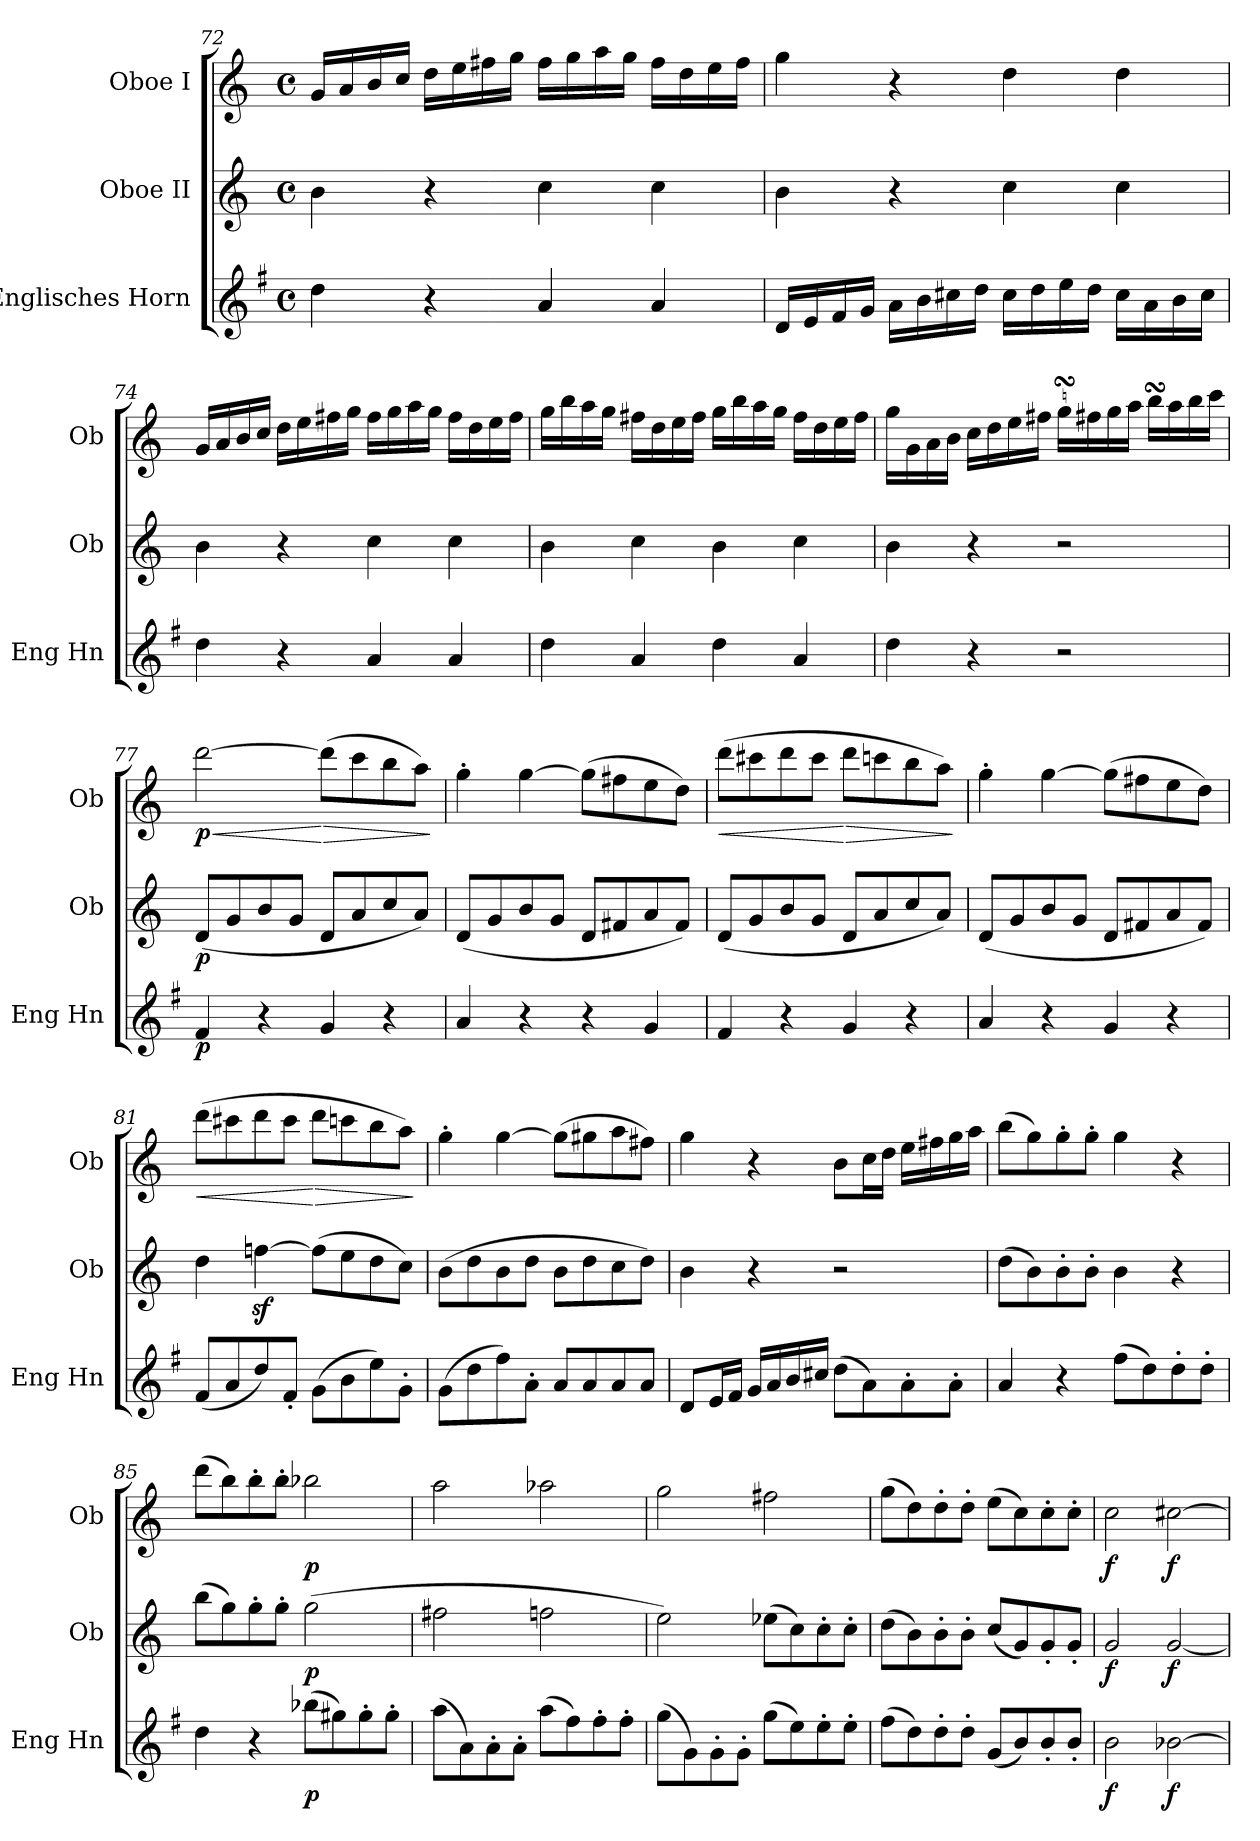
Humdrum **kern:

**kern	**dynam	**kern	**dynam	**kern	**dynam
*part3	*part3	*part2	*part2	*part1	*part1
*staff3	*staff3	*staff2	*staff2	*staff1	*staff1
*I"Englisches Horn	*	*I"Oboe II	*	*I"Oboe I	*
*I'Eng Hn	*	*I'Ob	*	*I'Ob	*
*clefG2	*	*clefG2	*	*clefG2	*
*ITrd4c7	*	*	*	*	*
*k[]	*	*k[]	*	*k[]	*
*M4/4	*	*M4/4	*	*M4/4	*
*met(c)	*	*met(c)	*	*met(c)	*
=72	=72	=72	=72	=72	=72
4g\	.	4b\	.	16g/LL	.
.	.	.	.	16a/	.
.	.	.	.	16b/	.
.	.	.	.	16cc/JJ	.
4r	.	4r	.	16dd\LL	.
.	.	.	.	16ee\	.
.	.	.	.	16ff#X\	.
.	.	.	.	16gg\JJ	.
4d/	.	4cc\	.	16ff#\LL	.
.	.	.	.	16gg\	.
.	.	.	.	16aa\	.
.	.	.	.	16gg\JJ	.
4d/	.	4cc\	.	16ff#\LL	.
.	.	.	.	16dd\	.
.	.	.	.	16ee\	.
.	.	.	.	16ff#\JJ	.
=73	=73	=73	=73	=73	=73
16G/LL	.	4b\	.	4gg\	.
16A/	.	.	.	.	.
16B/	.	.	.	.	.
16c/JJ	.	.	.	.	.
16d\LL	.	4r	.	4r	.
16e\	.	.	.	.	.
16f#X\	.	.	.	.	.
16g\JJ	.	.	.	.	.
16f#\LL	.	4cc\	.	4dd\	.
16g\	.	.	.	.	.
16a\	.	.	.	.	.
16g\JJ	.	.	.	.	.
16f#\LL	.	4cc\	.	4dd\	.
16d\	.	.	.	.	.
16e\	.	.	.	.	.
16f#\JJ	.	.	.	.	.
!!LO:LB:g=z
=74	=74	=74	=74	=74	=74
4g\	.	4b\	.	16g/LL	.
.	.	.	.	16a/	.
.	.	.	.	16b/	.
.	.	.	.	16cc/JJ	.
4r	.	4r	.	16dd\LL	.
.	.	.	.	16ee\	.
.	.	.	.	16ff#X\	.
.	.	.	.	16gg\JJ	.
4d/	.	4cc\	.	16ff#\LL	.
.	.	.	.	16gg\	.
.	.	.	.	16aa\	.
.	.	.	.	16gg\JJ	.
4d/	.	4cc\	.	16ff#\LL	.
.	.	.	.	16dd\	.
.	.	.	.	16ee\	.
.	.	.	.	16ff#\JJ	.
=75	=75	=75	=75	=75	=75
4g\	.	4b\	.	16gg\LL	.
.	.	.	.	16bb\	.
.	.	.	.	16aa\	.
.	.	.	.	16gg\JJ	.
4d/	.	4cc\	.	16ff#X\LL	.
.	.	.	.	16dd\	.
.	.	.	.	16ee\	.
.	.	.	.	16ff#\JJ	.
4g\	.	4b\	.	16gg\LL	.
.	.	.	.	16bb\	.
.	.	.	.	16aa\	.
.	.	.	.	16gg\JJ	.
4d/	.	4cc\	.	16ff#\LL	.
.	.	.	.	16dd\	.
.	.	.	.	16ee\	.
.	.	.	.	16ff#\JJ	.
=76	=76	=76	=76	=76	=76
4g\	.	4b\	.	16gg\LL	.
.	.	.	.	16g\	.
.	.	.	.	16a\	.
.	.	.	.	16b\JJ	.
4r	.	4r	.	16cc\LL	.
.	.	.	.	16dd\	.
.	.	.	.	16ee\	.
.	.	.	.	16ff#X\JJ	.
2r	.	2r	.	16ggsSSS\LL	.
.	.	.	.	16ff#\	.
.	.	.	.	16gg\	.
.	.	.	.	16aa\JJ	.
.	.	.	.	16bbsSsS\LL	.
.	.	.	.	16aa\	.
.	.	.	.	16bb\	.
.	.	.	.	16ccc\JJ	.
=77	=77	=77	=77	=77	=77
!	!LO:DY:b	!	!LO:DY:b	!	!LO:HP:b
!	!	!	!	!	!LO:DY:n=1:b
4B/	p	(<8d/L	p	[2ddd\	< p
.	.	8g/	.	.	.
4r	.	8b/	.	.	.
.	.	8g/J	.	.	.
!	!	!	!	!	!LO:HP:n=1:b
4c/	.	8d/L	.	(>8ddd\L]	[ >
.	.	8a/	.	8ccc\	.
4r	.	8cc/	.	8bb\	.
.	.	8a/J)	.	8aa\J)	.
.	.	.	.	.	]
!!LO:LB:g=z
=78	=78	=78	=78	=78	=78
4d/	.	(<8d/L	.	4gg'\	.
.	.	8g/	.	.	.
4r	.	8b/	.	[4gg\	.
.	.	8g/J	.	.	.
4r	.	8d/L	.	(>8gg\L]	.
.	.	8f#X/	.	8ff#X\	.
4c/	.	8a/	.	8ee\	.
.	.	8f#/J)	.	8dd\J)	.
=79	=79	=79	=79	=79	=79
!	!	!	!	!	!LO:HP:b
4B/	.	(<8d/L	.	(>8ddd\L	<
.	.	8g/	.	8ccc#X\	.
4r	.	8b/	.	8ddd\	.
.	.	8g/J	.	8ccc#\J	.
!	!	!	!	!	!LO:HP:n=1:b
4c/	.	8d/L	.	8ddd\L	[ >
.	.	8a/	.	8cccn\	.
4r	.	8cc/	.	8bb\	.
.	.	8a/J)	.	8aa\J)	.
.	.	.	.	.	]
=80	=80	=80	=80	=80	=80
4d/	.	(<8d/L	.	4gg'\	.
.	.	8g/	.	.	.
4r	.	8b/	.	[4gg\	.
.	.	8g/J	.	.	.
4c/	.	8d/L	.	(>8gg\L]	.
.	.	8f#X/	.	8ff#X\	.
4r	.	8a/	.	8ee\	.
.	.	8f#/J)	.	8dd\J)	.
=81	=81	=81	=81	=81	=81
!	!	!	!	!	!LO:HP:b
(<8B/L	.	4dd\	.	(>8ddd\L	<
8d/	.	.	.	8ccc#X\	.
8g/)	.	[4ffnz<\	.	8ddd\	.
8B'/J	.	.	.	8ccc#\J	.
!	!	!	!	!	!LO:HP:n=1:b
(>8c\L	.	(>8ff\L]	.	8ddd\L	[ >
8e\	.	8ee\	.	8cccn\	.
8a\)	.	8dd\	.	8bb\	.
8c'\J	.	8cc\J)	.	8aa\J)	.
.	.	.	.	.	]
=82	=82	=82	=82	=82	=82
(>8c\L	.	(>8b\L	.	4gg'\	.
8g\	.	8dd\	.	.	.
8b\)	.	8b\	.	[4gg\	.
8d'\J	.	8dd\J	.	.	.
8d/L	.	8b\L	.	(>8gg\L]	.
8d/	.	8dd\	.	8gg#X\	.
8d/	.	8cc\	.	8aa\	.
8d/J	.	8dd\J)	.	8ff#X\J)	.
!!LO:LB:g=z
=83	=83	=83	=83	=83	=83
8G/L	.	4b\	.	4gg\	.
16A/L	.	.	.	.	.
16B/JJ	.	.	.	.	.
16c/LL	.	4r	.	4r	.
16d/	.	.	.	.	.
16e/	.	.	.	.	.
16f#X/JJ	.	.	.	.	.
(>8g\L	.	2r	.	8b\L	.
8d\)	.	.	.	16cc\L	.
.	.	.	.	16dd\JJ	.
8d'\	.	.	.	16ee\LL	.
.	.	.	.	16ff#X\	.
8d'\J	.	.	.	16gg\	.
.	.	.	.	16aa\JJ	.
=84	=84	=84	=84	=84	=84
4d/	.	(>8dd\L	.	(>8bb\L	.
.	.	8b\)	.	8gg\)	.
4r	.	8b'\	.	8gg'\	.
.	.	8b'\J	.	8gg'\J	.
(>8b\L	.	4b\	.	4gg\	.
8g\)	.	.	.	.	.
8g'\	.	4r	.	4r	.
8g'\J	.	.	.	.	.
=85	=85	=85	=85	=85	=85
4g\	.	(>8bb\L	.	(>8ddd\L	.
.	.	8gg\)	.	8bb\)	.
4r	.	8gg'\	.	8bb'\	.
.	.	8gg'\J	.	8bb'\J	.
!	!LO:DY:b	!	!LO:DY:b	!	!LO:DY:b
(>8ee-X\L	p	(>2gg\	p	2bb-X\	p
8cc#X\)	.	.	.	.	.
8cc#'\	.	.	.	.	.
8cc#'\J	.	.	.	.	.
=86	=86	=86	=86	=86	=86
(>8dd\L	.	2ff#X\	.	2aa\	.
8d\)	.	.	.	.	.
8d'\	.	.	.	.	.
8d'\J	.	.	.	.	.
(>8dd\L	.	2ffn\	.	2aa-X\	.
8b\)	.	.	.	.	.
8b'\	.	.	.	.	.
8b'\J	.	.	.	.	.
=87	=87	=87	=87	=87	=87
(>8cc\L	.	2ee\)	.	2gg\	.
8c\)	.	.	.	.	.
8c'\	.	.	.	.	.
8c'\J	.	.	.	.	.
(>8cc\L	.	(>8ee-X\L	.	2ff#X\	.
8a\)	.	8cc\)	.	.	.
8a'\	.	8cc'\	.	.	.
8a'\J	.	8cc'\J	.	.	.
=88	=88	=88	=88	=88	=88
(>8b\L	.	(>8dd\L	.	(>8gg\L	.
8g\)	.	8b\)	.	8dd\)	.
8g'\	.	8b'\	.	8dd'\	.
8g'\J	.	8b'\J	.	8dd'\J	.
(<8c/L	.	(<8cc/L	.	(>8ee\L	.
8e/)	.	8g/)	.	8cc\)	.
8e'/	.	8g'/	.	8cc'\	.
8e'/J	.	8g'/J	.	8cc'\J	.
!!LO:LB:g=z
=89	=89	=89	=89	=89	=89
!	!LO:DY:b	!	!LO:DY:b	!	!LO:DY:b
2e\	f	2g/	f	2cc\	f
!	!LO:DY:b	!	!LO:DY:b	!	!LO:DY:b
[2e-X\	f	[2g/	f	[2cc#X\	f
=	=	=	=	=	=
*-	*-	*-	*-	*-	*-
